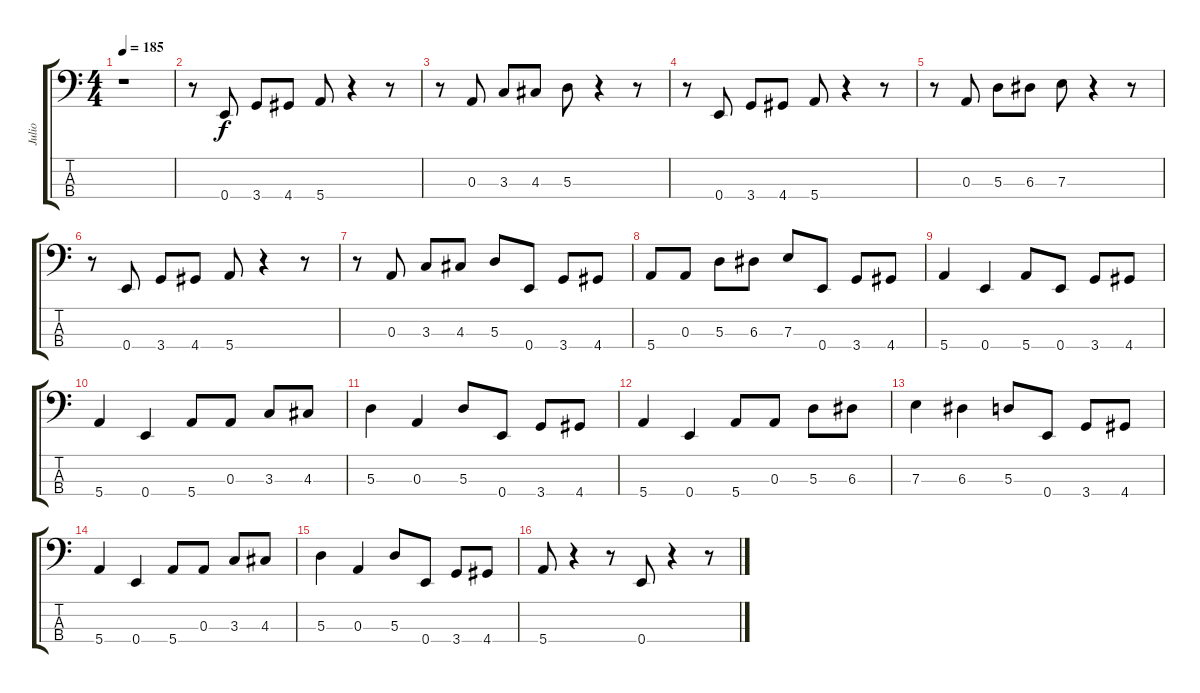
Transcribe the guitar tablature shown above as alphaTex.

\track ("Julio" "Julio") {instrument electricbassfinger}
\staff {score tabs}
\tuning (G2 D2 A1 E1) {hide}
\ts (4 4)
\tempo 185
\clef f4
\ks c
r.1{dy f instrument electricbassfinger} |
r.8 0.4.8 3.4.8 4.4.8 5.4.8 r.4 r.8 |
r.8 0.3.8 3.3.8 4.3.8 5.3.8 r.4 r.8 |
r.8 0.4.8 3.4.8 4.4.8 5.4.8 r.4 r.8 |
r.8 0.3.8 5.3.8 6.3.8 7.3.8 r.4 r.8 |
r.8 0.4.8 3.4.8 4.4.8 5.4.8 r.4 r.8 |
r.8 0.3.8 3.3.8 4.3.8 5.3.8 0.4.8 3.4.8 4.4.8 |
5.4.8 0.3.8 5.3.8 6.3.8 7.3.8 0.4.8 3.4.8 4.4.8 |
5.4.4 0.4.4 5.4.8 0.4.8 3.4.8 4.4.8 |
5.4.4 0.4.4 5.4.8 0.3.8 3.3.8 4.3.8 |
5.3.4 0.3.4 5.3.8 0.4.8 3.4.8 4.4.8 |
5.4.4 0.4.4 5.4.8 0.3.8 5.3.8 6.3.8 |
7.3.4 6.3.4 5.3.8 0.4.8 3.4.8 4.4.8 |
5.4.4 0.4.4 5.4.8 0.3.8 3.3.8 4.3.8 |
5.3.4 0.3.4 5.3.8 0.4.8 3.4.8 4.4.8 |
5.4.8 r.4 r.8 0.4.8 r.4 r.8
